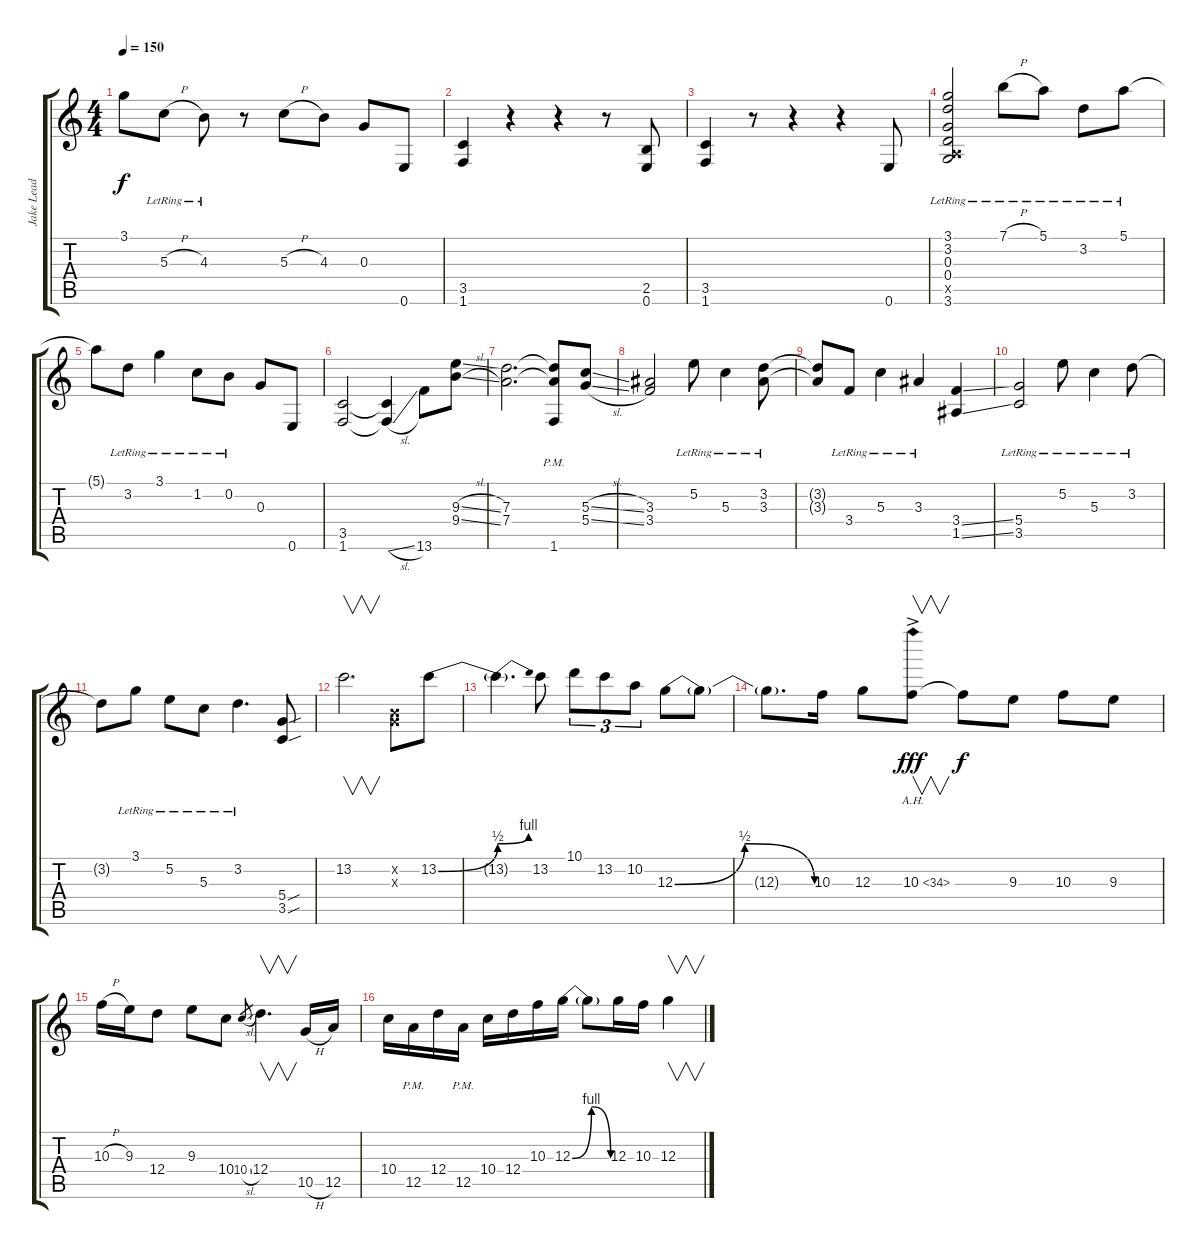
\track ("Jake Lead" "Jake Lead") {instrument overdrivenguitar}
\staff {score tabs}
\tuning (E4 B3 G3 D3 A2 E2) {hide}
\ts (4 4)
\tempo 150
\clef g2
\ks c
3.1{t}.8{dy f} 5.3{h lr}.8 4.3{lr}.8 r.8 5.3{h}.8 4.3.8 0.3.8 0.6.8 |
(3.5 1.6).4 r.4 r.4 r.8 (2.5 0.6).8 |
(3.5 1.6).4 r.8 r.4 r.4 0.6.8 |
(3.1{lr} 3.2{lr} 0.3{lr} 0.4{lr} 0.5{x} 3.6{lr}).2 7.1{h lr}.8 5.1{lr}.8 3.2{lr}.8 5.1{lr}.8 |
5.1{t}.8 3.2{lr}.8 3.1{lr}.4 1.2{lr}.8 0.2{lr}.8 0.3.8 0.6.8 |
(3.5 1.6).2 (3.5{t} 1.6{sl t}).4 13.6.8 (9.3{sl} 9.4{sl}).8 |
(7.3 7.4).2{d} (7.3{t} 7.4{t} 1.6{pm}).8 (5.3{sl} 5.4{sl}).8 |
(3.3 3.4).2 5.2{lr}.8 5.3{lr}.4 (3.2{lr} 3.3{lr}).8 |
(3.2{t} 3.3{t}).8 3.4{lr}.8 5.3{lr}.4 3.3{lr}.4 (3.4{ss} 1.5{ss}).4 |
(5.4{lr} 3.5{lr}).2 5.2{lr}.8 5.3{lr}.4 3.2{lr}.8 |
3.2{t}.8 3.1{lr}.8 5.2{lr}.8 5.3{lr}.8 3.2{lr}.4{d} (5.4{sou} 3.5{sou}).8 |
13.2.2{v d} (0.2{x} 0.3{x}).8 13.2{be (bend 0 0 60 2)}.8 |
13.2{be (bend 0 2 60 4) t}.4{d} 13.2.8 10.1.8{tu (3 2)} 13.2.8{tu (3 2)} 10.2.8{tu (3 2)} 12.3{be (bendrelease 0 0 10 2 20 2 60 0)}.8 12.3{t}.8 |
12.3{t}.8{d} 10.3.16 12.3.8 10.3{ah 24 ac}.8{v dy fff} 10.3{t}.8{dy f} 9.3.8 10.3.8 9.3.8 |
10.3{h}.16 9.3.16 12.4.8 9.3.8 10.4.8 10.4{sl}.8{gr} 12.4.4{v d} 10.5{h}.16 12.5.16 |
10.4.16 12.5{pm}.16 12.4.16 12.5{pm}.16 10.4.16 12.4.16 10.3.16 12.3{be (bendrelease 0 0 10 4 20 4 60 0)}.16 12.3{t}.8 12.3.16 10.3.16 12.3.4{v}
